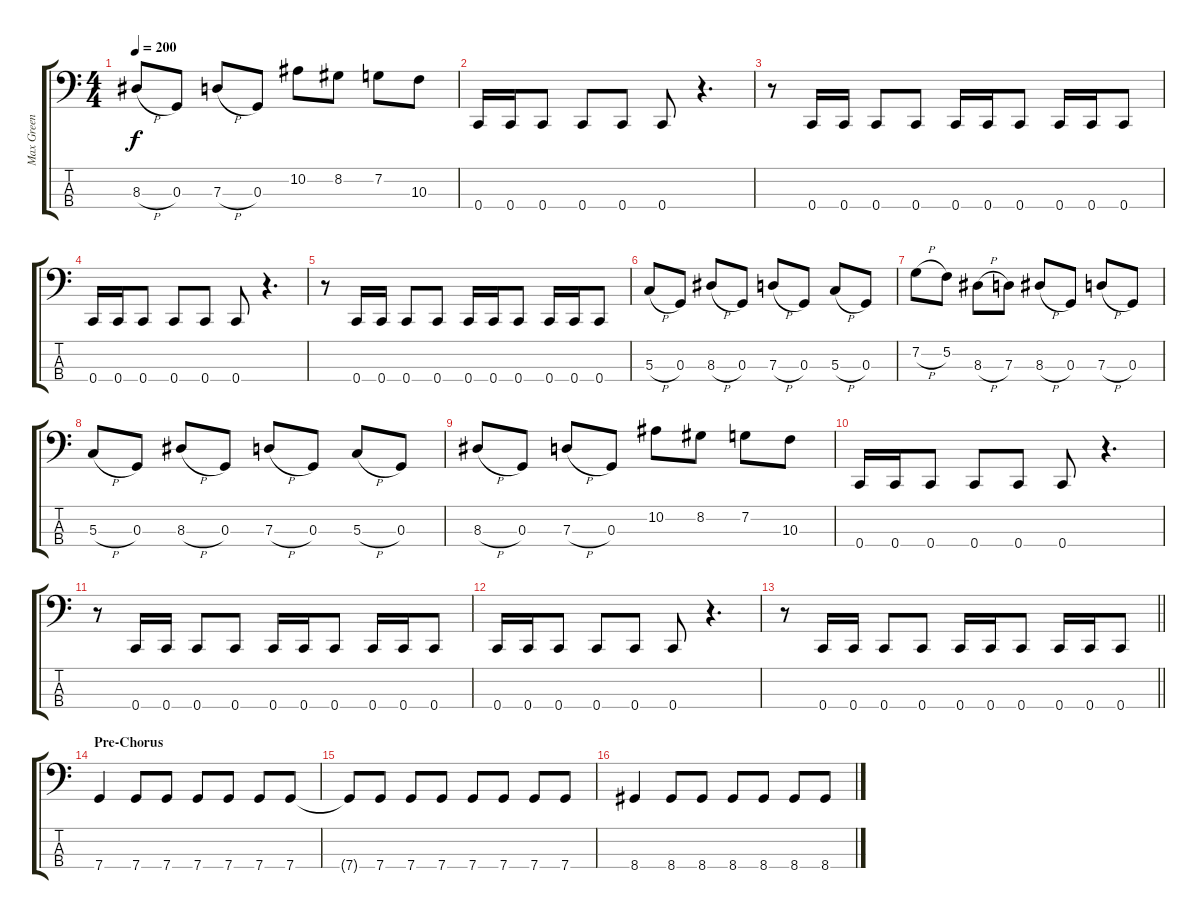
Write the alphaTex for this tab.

\track ("Max Green - Bass" "Max Green ") {instrument electricbasspick}
\staff {score tabs}
\tuning (F2 C2 G1 C1) {hide}
\ts (4 4)
\tempo 200
\clef f4
\ks c
8.3{h}.8{dy f} 0.3.8 7.3{h}.8 0.3.8 10.2.8 8.2.8 7.2.8 10.3.8 |
0.4.16 0.4.16 0.4.8 0.4.8 0.4.8 0.4.8 r.4{d} |
r.8 0.4.16 0.4.16 0.4.8 0.4.8 0.4.16 0.4.16 0.4.8 0.4.16 0.4.16 0.4.8 |
0.4.16 0.4.16 0.4.8 0.4.8 0.4.8 0.4.8 r.4{d} |
r.8 0.4.16 0.4.16 0.4.8 0.4.8 0.4.16 0.4.16 0.4.8 0.4.16 0.4.16 0.4.8 |
5.3{h}.8 0.3.8 8.3{h}.8 0.3.8 7.3{h}.8 0.3.8 5.3{h}.8 0.3.8 |
7.2{h}.8 5.2.8 8.3{h}.8 7.3.8 8.3{h}.8 0.3.8 7.3{h}.8 0.3.8 |
5.3{h}.8 0.3.8 8.3{h}.8 0.3.8 7.3{h}.8 0.3.8 5.3{h}.8 0.3.8 |
8.3{h}.8 0.3.8 7.3{h}.8 0.3.8 10.2.8 8.2.8 7.2.8 10.3.8 |
0.4.16 0.4.16 0.4.8 0.4.8 0.4.8 0.4.8 r.4{d} |
r.8 0.4.16 0.4.16 0.4.8 0.4.8 0.4.16 0.4.16 0.4.8 0.4.16 0.4.16 0.4.8 |
0.4.16 0.4.16 0.4.8 0.4.8 0.4.8 0.4.8 r.4{d} |
\barLineRight lightlight
r.8 0.4.16 0.4.16 0.4.8 0.4.8 0.4.16 0.4.16 0.4.8 0.4.16 0.4.16 0.4.8 |
\section ("" "Pre-Chorus")
7.4.4 7.4.8 7.4.8 7.4.8 7.4.8 7.4.8 7.4.8 |
7.4{t}.8 7.4.8 7.4.8 7.4.8 7.4.8 7.4.8 7.4.8 7.4.8 |
8.4.4 8.4.8 8.4.8 8.4.8 8.4.8 8.4.8 8.4.8
